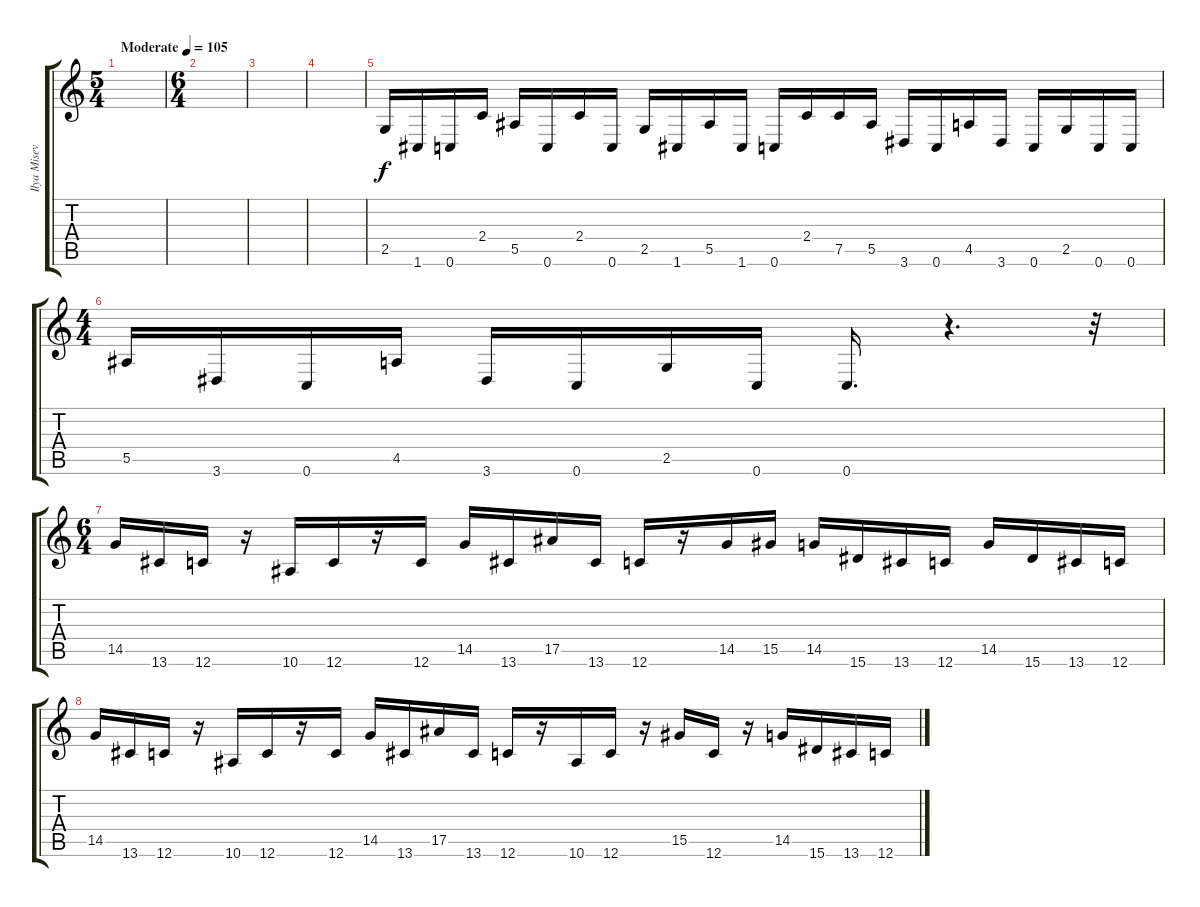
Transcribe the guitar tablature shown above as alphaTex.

\track ("Ilya Misevich" "Ilya Misev") {instrument electricbassfinger}
\staff {score tabs}
\tuning (C4 G3 Eb3 Bb2 F2 C2) {hide}
\ts (5 4)
\tempo (105 "Moderate")
\clef g2
\ks c
|
\ts (6 4)
|
|
|
2.5.16 1.6.16 0.6.16 2.4.16 5.5.16 0.6.16 2.4.16 0.6.16 2.5.16 1.6.16 5.5.16 1.6.16 0.6.16 2.4.16 7.5.16 5.5.16 3.6.16 0.6.16 4.5.16 3.6.16 0.6.16 2.5.16 0.6.16 0.6.16 |
\ts (4 4)
5.5.16 3.6.16 0.6.16 4.5.16 3.6.16 0.6.16 2.5.16 0.6.16 0.6.16{d} r.4{d} r.32 |
\ts (6 4)
14.5.16 13.6.16 12.6.16 r.16 10.6.16 12.6.16 r.16 12.6.16 14.5.16 13.6.16 17.5.16 13.6.16 12.6.16 r.16 14.5.16 15.5.16 14.5.16 15.6.16 13.6.16 12.6.16 14.5.16 15.6.16 13.6.16 12.6.16 |
14.5.16 13.6.16 12.6.16 r.16 10.6.16 12.6.16 r.16 12.6.16 14.5.16 13.6.16 17.5.16 13.6.16 12.6.16 r.16 10.6.16 12.6.16 r.16 15.5.16 12.6.16 r.16 14.5.16 15.6.16 13.6.16 12.6.16
